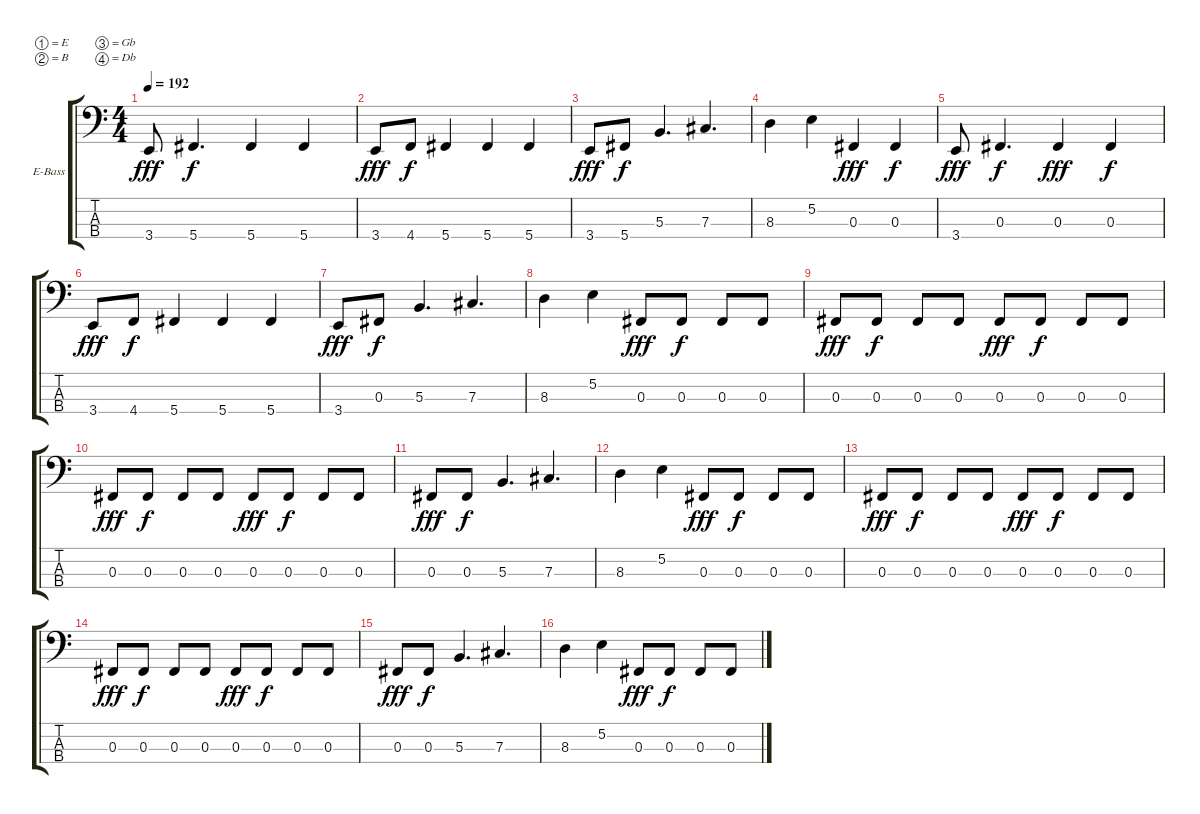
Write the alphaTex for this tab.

\bracketExtendMode groupsimilarinstruments
\firstSystemTrackNameOrientation horizontal
\otherSystemsTrackNameOrientation horizontal
\track ("Bass" "E-Bass") {instrument electricbasspick}
\staff {score tabs}
\tuning (E2 B1 Gb1 Db1)
\ts (4 4)
\tempo 192
\clef f4
\ks c
3.4.8{dy fff} 5.4.4{d dy f} 5.4.4 5.4.4 |
3.4.8{dy fff} 4.4.8{dy f} 5.4.4 5.4.4 5.4.4 |
3.4.8{dy fff} 5.4.8{dy f} 5.3.4{d} 7.3.4{d} |
8.3.4 5.2.4 0.3.4{dy fff} 0.3.4{dy f} |
3.4.8{dy fff} 0.3.4{d dy f} 0.3.4{dy fff} 0.3.4{dy f} |
3.4.8{dy fff} 4.4.8{dy f} 5.4.4 5.4.4 5.4.4 |
3.4.8{dy fff} 0.3.8{dy f} 5.3.4{d} 7.3.4{d} |
8.3.4 5.2.4 0.3.8{dy fff} 0.3.8{dy f} 0.3.8 0.3.8 |
0.3.8{dy fff} 0.3.8{dy f} 0.3.8 0.3.8 0.3.8{dy fff} 0.3.8{dy f} 0.3.8 0.3.8 |
0.3.8{dy fff} 0.3.8{dy f} 0.3.8 0.3.8 0.3.8{dy fff} 0.3.8{dy f} 0.3.8 0.3.8 |
0.3.8{dy fff} 0.3.8{dy f} 5.3.4{d} 7.3.4{d} |
8.3.4 5.2.4 0.3.8{dy fff} 0.3.8{dy f} 0.3.8 0.3.8 |
0.3.8{dy fff} 0.3.8{dy f} 0.3.8 0.3.8 0.3.8{dy fff} 0.3.8{dy f} 0.3.8 0.3.8 |
0.3.8{dy fff} 0.3.8{dy f} 0.3.8 0.3.8 0.3.8{dy fff} 0.3.8{dy f} 0.3.8 0.3.8 |
0.3.8{dy fff} 0.3.8{dy f} 5.3.4{d} 7.3.4{d} |
8.3.4 5.2.4 0.3.8{dy fff} 0.3.8{dy f} 0.3.8 0.3.8
